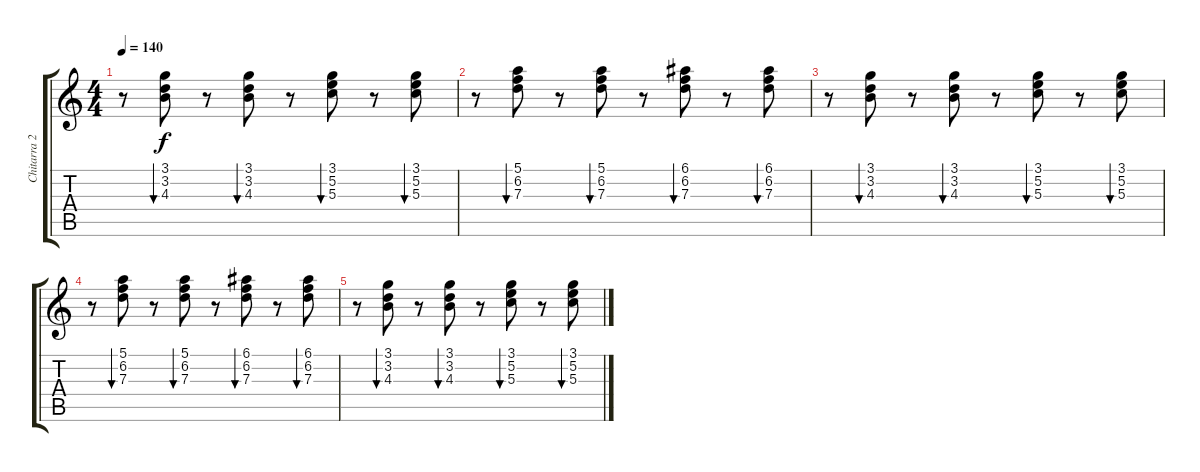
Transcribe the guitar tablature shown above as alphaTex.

\track ("Chitarra 2" "Chitarra 2") {instrument distortionguitar}
\staff {score tabs}
\tuning (E4 B3 G3 D3 A2 E2) {hide}
\ts (4 4)
\tempo 140
\clef g2
\ks c
r.8{dy f} (3.1 3.2 4.3).8{bu 30} r.8 (3.1 3.2 4.3).8{bu 30} r.8 (3.1 5.2 5.3).8{bu 30} r.8 (3.1 5.2 5.3).8{bu 30} |
r.8{instrument electricguitarclean} (5.1 6.2 7.3).8{bu 30} r.8 (5.1 6.2 7.3).8{bu 30} r.8 (6.1 6.2 7.3).8{bu 30} r.8 (6.1 6.2 7.3).8{bu 30} |
r.8 (3.1 3.2 4.3).8{bu 30} r.8 (3.1 3.2 4.3).8{bu 30} r.8 (3.1 5.2 5.3).8{bu 30} r.8 (3.1 5.2 5.3).8{bu 30} |
r.8{instrument electricguitarclean} (5.1 6.2 7.3).8{bu 30} r.8 (5.1 6.2 7.3).8{bu 30} r.8 (6.1 6.2 7.3).8{bu 30} r.8 (6.1 6.2 7.3).8{bu 30} |
r.8 (3.1 3.2 4.3).8{bu 30} r.8 (3.1 3.2 4.3).8{bu 30} r.8 (3.1 5.2 5.3).8{bu 30} r.8 (3.1 5.2 5.3).8{bu 30}
